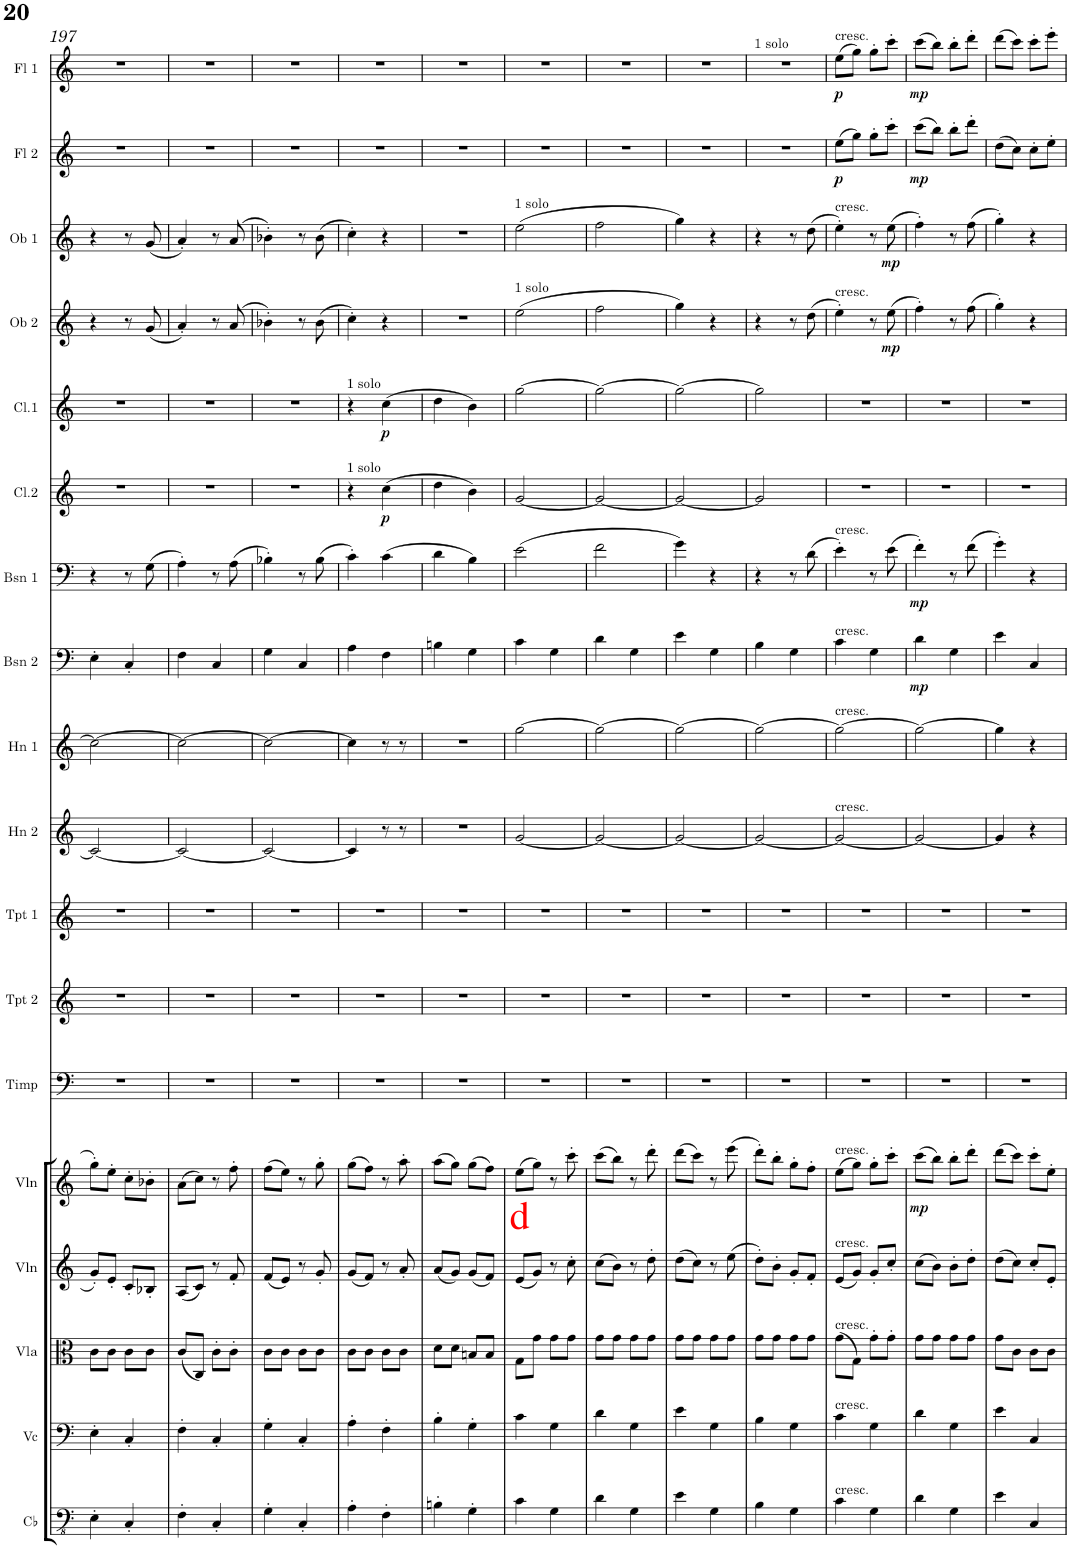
**kern	**kern	**kern	**kern	**kern	**text	**dynam	**kern	**kern	**kern	**kern	**kern	**kern	**dynam	**kern	**dynam	**kern	**dynam	**kern	**dynam	**kern	**dynam	**kern	**dynam	**kern	**dynam	**kern	**dynam
*part18	*part17	*part16	*part15	*part14	*part14	*part14	*part13	*part12	*part11	*part10	*part9	*part8	*part8	*part7	*part7	*part6	*part6	*part5	*part5	*part4	*part4	*part3	*part3	*part2	*part2	*part1	*part1
*staff18	*staff17	*staff16	*staff15	*staff14	*staff14	*staff14	*staff13	*staff12	*staff11	*staff10	*staff9	*staff8	*staff8	*staff7	*staff7	*staff6	*staff6	*staff5	*staff5	*staff4	*staff4	*staff3	*staff3	*staff2	*staff2	*staff1	*staff1
*I"Contrabass	*I"Violoncello	*I"Viola	*I"Violin	*I"Violin	*	*	*I"Timpani	*I"C Trumpet 2	*I"C Trumpet 1	*I"C Horn 2	*I"C Horn 1	*I"Bassoon 2	*	*I"Bassoon 1	*	*I"C Clarinet 2	*	*I"C Clarinet 1	*	*I"Oboe 2	*	*I"Oboe 1	*	*I"Flute 2	*	*I"Flute 1	*
*I'Cb	*I'Vc	*I'Vla	*I'Vln	*I'Vln	*	*	*I'Timp	*I'Tpt 2	*I'Tpt 1	*I'Hn 2	*I'Hn 1	*I'Bsn 2	*	*I'Bsn 1	*	*I'Cl.2	*	*I'Cl.1	*	*I'Ob 2	*	*I'Ob 1	*	*I'Fl 2	*	*I'Fl 1	*
!!LO:PB:g=z
*clefFv4	*clefF4	*clefC3	*clefG2	*clefG2	*	*	*clefF4	*clefG2	*clefG2	*clefG2	*clefG2	*clefF4	*	*clefF4	*	*clefG2	*	*clefG2	*	*clefG2	*	*clefG2	*	*clefG2	*	*clefG2	*
*	*	*	*	*	*	*	*	*	*	*Trd7c12	*Trd7c12	*	*	*	*	*Trd1c2	*	*Trd1c2	*	*	*	*	*	*	*	*	*
*k[]	*k[]	*k[]	*k[]	*k[]	*	*	*k[]	*k[]	*k[]	*k[]	*k[]	*k[]	*	*k[]	*	*k[]	*	*k[]	*	*k[]	*	*k[]	*	*k[]	*	*k[]	*
*M2/4	*M2/4	*M2/4	*M2/4	*M2/4	*	*	*M2/4	*M2/4	*M2/4	*M2/4	*M2/4	*M2/4	*	*M2/4	*	*M2/4	*	*M2/4	*	*M2/4	*	*M2/4	*	*M2/4	*	*M2/4	*
=197	=197	=197	=197	=197	=197	=197	=197	=197	=197	=197	=197	=197	=197	=197	=197	=197	=197	=197	=197	=197	=197	=197	=197	=197	=197	=197	=197
4EE'\	4E'\	8c\L	8g'/L	8gg'\L	.	.	2r	2r	2r	2c/_	2cc\_	4E'\	.	4r	.	2r	.	2r	.	4r	.	4r	.	2r	.	2r	.
.	.	8c\J	8e'/J	8ee'\J	.	.	.	.	.	.	.	.	.	.	.	.	.	.	.	.	.	.	.	.	.	.	.
4CC'/	4C'/	8c\L	8c'/L	8cc'\L	.	.	.	.	.	.	.	4C'/	.	8r	.	.	.	.	.	8r	.	8r	.	.	.	.	.
.	.	8c\J	8B-X'/J	8b-X'\J	.	.	.	.	.	.	.	.	.	(8G\	.	.	.	.	.	(8g/	.	(8g/	.	.	.	.	.
=198	=198	=198	=198	=198	=198	=198	=198	=198	=198	=198	=198	=198	=198	=198	=198	=198	=198	=198	=198	=198	=198	=198	=198	=198	=198	=198	=198
4FF'\	4F'\	(8c/L	(8A/L	(8a\L	.	.	2r	2r	2r	2c/_	2cc\_	4F\	.	4A'\)	.	2r	.	2r	.	4a'/)	.	4a'/)	.	2r	.	2r	.
.	.	8C/J)	8c/J)	8cc\J)	.	.	.	.	.	.	.	.	.	.	.	.	.	.	.	.	.	.	.	.	.	.	.
4CC'/	4C'/	8c'\L	8r	8r	.	.	.	.	.	.	.	4C/	.	8r	.	.	.	.	.	8r	.	8r	.	.	.	.	.
.	.	8c'\J	8f'/	8ff'\	.	.	.	.	.	.	.	.	.	(8A\	.	.	.	.	.	(8a/	.	(8a/	.	.	.	.	.
=199	=199	=199	=199	=199	=199	=199	=199	=199	=199	=199	=199	=199	=199	=199	=199	=199	=199	=199	=199	=199	=199	=199	=199	=199	=199	=199	=199
4GG'\	4G'\	8c\L	(8f/L	(8ff\L	.	.	2r	2r	2r	2c/_	2cc\_	4G\	.	4B-X'\)	.	2r	.	2r	.	4b-X'\)	.	4b-X'\)	.	2r	.	2r	.
.	.	8c\J	8e/J)	8ee\J)	.	.	.	.	.	.	.	.	.	.	.	.	.	.	.	.	.	.	.	.	.	.	.
4CC'/	4C'/	8c\L	8r	8r	.	.	.	.	.	.	.	4C/	.	8r	.	.	.	.	.	8r	.	8r	.	.	.	.	.
.	.	8c\J	8g'/	8gg'\	.	.	.	.	.	.	.	.	.	(8B-\	.	.	.	.	.	(8b-\	.	(8b-\	.	.	.	.	.
=200	=200	=200	=200	=200	=200	=200	=200	=200	=200	=200	=200	=200	=200	=200	=200	=200	=200	=200	=200	=200	=200	=200	=200	=200	=200	=200	=200
!	!	!	!	!	!	!	!	!	!	!	!	!	!	!	!	!	!	!LO:TX:a:t=1 solo	!	!	!	!	!	!	!	!	!
!	!	!	!	!	!	!	!	!	!	!	!	!	!	!	!	!LO:TX:a:t=1 solo	!	!	!	!	!	!	!	!	!	!	!
4AA'\	4A'\	8c\L	(8g/L	(8gg\L	.	.	2r	2r	2r	4c/]	4cc\]	4A\	.	4c'\)	.	4r	.	4r	.	4cc'\)	.	4cc'\)	.	2r	.	2r	.
.	.	8c\J	8f/J)	8ff\J)	.	.	.	.	.	.	.	.	.	.	.	.	.	.	.	.	.	.	.	.	.	.	.
!	!	!	!	!	!	!	!	!	!	!	!	!	!	!	!	!	!LO:DY:b	!	!LO:DY:b	!	!	!	!	!	!	!	!
4FF'\	4F'\	8c\L	8r	8r	.	.	.	.	.	8r	8r	4F\	.	(4c\	.	(4cc\	p	(4cc\	p	4r	.	4r	.	.	.	.	.
.	.	8c\J	8a'/	8aa'\	.	.	.	.	.	8r	8r	.	.	.	.	.	.	.	.	.	.	.	.	.	.	.	.
=201	=201	=201	=201	=201	=201	=201	=201	=201	=201	=201	=201	=201	=201	=201	=201	=201	=201	=201	=201	=201	=201	=201	=201	=201	=201	=201	=201
4BBn'\	4B'\	8d\L	(8a/L	(8aa\L	.	.	2r	2r	2r	2r	2r	4Bn\	.	4d\	.	4dd\	.	4dd\	.	2r	.	2r	.	2r	.	2r	.
.	.	8d\J	8g/J)	8gg\J)	.	.	.	.	.	.	.	.	.	.	.	.	.	.	.	.	.	.	.	.	.	.	.
4GG'\	4G'\	8Bn/L	(8g/L	(8gg\L	.	.	.	.	.	.	.	4G\	.	4B\)	.	4b\)	.	4b\)	.	.	.	.	.	.	.	.	.
.	.	8B/J	8f/J)	8ff\J)	.	.	.	.	.	.	.	.	.	.	.	.	.	.	.	.	.	.	.	.	.	.	.
=202	=202	=202	=202	=202	=202	=202	=202	=202	=202	=202	=202	=202	=202	=202	=202	=202	=202	=202	=202	=202	=202	=202	=202	=202	=202	=202	=202
!	!	!	!	!	!	!	!	!	!	!	!	!	!	!	!	!	!	!	!	!	!	!LO:TX:a:t=1 solo	!	!	!	!	!
!	!	!	!	!	!	!	!	!	!	!	!	!	!	!	!	!	!	!	!	!LO:TX:a:t=1 solo	!	!	!	!	!	!	!
!	!	!	!	!	!LO:LY:b:color=#FF0000	!	!	!	!	!	!	!	!	!	!	!	!	!	!	!	!	!	!	!	!	!	!
4C\	4c\	8G\L	(8e/L	(8ee\L	d	.	2r	2r	2r	[2g/	[2gg\	4c\	.	(2e\	.	[2g/	.	[2gg\	.	(2ee\	.	(2ee\	.	2r	.	2r	.
.	.	8g\J	8g/J)	8gg\J)	.	.	.	.	.	.	.	.	.	.	.	.	.	.	.	.	.	.	.	.	.	.	.
4GG\	4G\	8g\L	8r	8r	.	.	.	.	.	.	.	4G\	.	.	.	.	.	.	.	.	.	.	.	.	.	.	.
.	.	8g\J	8cc'\	8ccc'\	.	.	.	.	.	.	.	.	.	.	.	.	.	.	.	.	.	.	.	.	.	.	.
=203	=203	=203	=203	=203	=203	=203	=203	=203	=203	=203	=203	=203	=203	=203	=203	=203	=203	=203	=203	=203	=203	=203	=203	=203	=203	=203	=203
4D\	4d\	8g\L	(8cc\L	(8ccc\L	.	.	2r	2r	2r	2g/_	2gg\_	4d\	.	2f\	.	2g/_	.	2gg\_	.	2ff\	.	2ff\	.	2r	.	2r	.
.	.	8g\J	8b\J)	8bb\J)	.	.	.	.	.	.	.	.	.	.	.	.	.	.	.	.	.	.	.	.	.	.	.
4GG\	4G\	8g\L	8r	8r	.	.	.	.	.	.	.	4G\	.	.	.	.	.	.	.	.	.	.	.	.	.	.	.
.	.	8g\J	8dd'\	8ddd'\	.	.	.	.	.	.	.	.	.	.	.	.	.	.	.	.	.	.	.	.	.	.	.
=204	=204	=204	=204	=204	=204	=204	=204	=204	=204	=204	=204	=204	=204	=204	=204	=204	=204	=204	=204	=204	=204	=204	=204	=204	=204	=204	=204
4E\	4e\	8g\L	(8dd\L	(8ddd\L	.	.	2r	2r	2r	2g/_	2gg\_	4e\	.	4g\)	.	2g/_	.	2gg\_	.	4gg\)	.	4gg\)	.	2r	.	2r	.
.	.	8g\J	8cc\J)	8ccc\J)	.	.	.	.	.	.	.	.	.	.	.	.	.	.	.	.	.	.	.	.	.	.	.
4GG\	4G\	8g\L	8r	8r	.	.	.	.	.	.	.	4G\	.	4r	.	.	.	.	.	4r	.	4r	.	.	.	.	.
.	.	8g\J	(8ee\	(8eee\	.	.	.	.	.	.	.	.	.	.	.	.	.	.	.	.	.	.	.	.	.	.	.
=205	=205	=205	=205	=205	=205	=205	=205	=205	=205	=205	=205	=205	=205	=205	=205	=205	=205	=205	=205	=205	=205	=205	=205	=205	=205	=205	=205
!	!	!	!	!	!	!	!	!	!	!	!	!	!	!	!	!	!	!	!	!	!	!	!	!	!	!LO:TX:a:t=1 solo	!
4BB\	4B\	8g\L	8dd'\L)	8ddd'\L)	.	.	2r	2r	2r	2g/_	2gg\_	4B\	.	4r	.	2g/]	.	2gg\]	.	4r	.	4r	.	2r	.	2r	.
.	.	8g\J	8b'\J	8bb'\J	.	.	.	.	.	.	.	.	.	.	.	.	.	.	.	.	.	.	.	.	.	.	.
4GG\	4G\	8g\L	8g'/L	8gg'\L	.	.	.	.	.	.	.	4G\	.	8r	.	.	.	.	.	8r	.	8r	.	.	.	.	.
.	.	8g\J	8f'/J	8ff'\J	.	.	.	.	.	.	.	.	.	(8d\	.	.	.	.	.	(8dd\	.	(8dd\	.	.	.	.	.
=206	=206	=206	=206	=206	=206	=206	=206	=206	=206	=206	=206	=206	=206	=206	=206	=206	=206	=206	=206	=206	=206	=206	=206	=206	=206	=206	=206
!	!	!	!	!	!	!	!	!	!	!	!	!	!	!	!	!	!	!	!	!	!	!	!	!	!	!LO:TX:a:t=cresc.	!
!	!	!	!	!	!	!	!	!	!	!	!	!	!	!	!	!	!	!	!	!	!	!LO:TX:a:t=cresc.	!	!	!	!	!
!	!	!	!	!	!	!	!	!	!	!	!	!	!	!	!	!	!	!	!	!LO:TX:a:t=cresc.	!	!	!	!	!	!	!
!	!	!	!	!	!	!	!	!	!	!	!	!	!	!LO:TX:a:t=cresc.	!	!	!	!	!	!	!	!	!	!	!	!	!
!	!	!	!	!	!	!	!	!	!	!	!	!LO:TX:a:t=cresc.	!	!	!	!	!	!	!	!	!	!	!	!	!	!	!
!	!	!	!	!	!	!	!	!	!	!	!LO:TX:a:t=cresc.	!	!	!	!	!	!	!	!	!	!	!	!	!	!	!	!
!	!	!	!	!	!	!	!	!	!	!LO:TX:a:t=cresc.	!	!	!	!	!	!	!	!	!	!	!	!	!	!	!	!	!
!	!	!	!	!LO:TX:a:t=cresc.	!	!	!	!	!	!	!	!	!	!	!	!	!	!	!	!	!	!	!	!	!	!	!
!	!	!	!LO:TX:a:t=cresc.	!	!	!	!	!	!	!	!	!	!	!	!	!	!	!	!	!	!	!	!	!	!	!	!
!	!	!LO:TX:a:t=cresc.	!	!	!	!	!	!	!	!	!	!	!	!	!	!	!	!	!	!	!	!	!	!	!	!	!
!	!LO:TX:a:t=cresc.	!	!	!	!	!	!	!	!	!	!	!	!	!	!	!	!	!	!	!	!	!	!	!	!	!	!
!LO:TX:a:t=cresc.	!	!	!	!	!	!	!	!	!	!	!	!	!	!	!	!	!	!	!	!	!	!	!	!	!	!	!
!	!	!	!	!	!	!	!	!	!	!	!	!	!	!	!	!	!	!	!	!	!	!	!	!	!LO:DY:b	!	!LO:DY:b
4C\	4c\	(8g\L	(8e/L	(8ee\L	.	.	2r	2r	2r	2g/_	2gg\_	4c\	.	4e'\)	.	2r	.	2r	.	4ee'\)	.	4ee'\)	.	(8ee\L	p	(8ee\L	p
.	.	8G\J)	8g/J)	8gg\J)	.	.	.	.	.	.	.	.	.	.	.	.	.	.	.	.	.	.	.	8gg\J)	.	8gg\J)	.
4GG\	4G\	8g'\L	8g'/L	8gg'\L	.	.	.	.	.	.	.	4G\	.	8r	.	.	.	.	.	8r	.	8r	.	8gg'\L	.	8gg'\L	.
!	!	!	!	!	!	!	!	!	!	!	!	!	!	!	!	!	!	!	!	!	!LO:DY:b	!	!LO:DY:b	!	!	!	!
.	.	8g'\J	8cc'/J	8ccc'\J	.	.	.	.	.	.	.	.	.	(8e\	.	.	.	.	.	(8ee\	mp	(8ee\	mp	8ccc'\J	.	8ccc'\J	.
=207	=207	=207	=207	=207	=207	=207	=207	=207	=207	=207	=207	=207	=207	=207	=207	=207	=207	=207	=207	=207	=207	=207	=207	=207	=207	=207	=207
!	!	!	!	!	!	!LO:DY:b	!	!	!	!	!	!	!LO:DY:b	!	!LO:DY:b	!	!	!	!	!	!	!	!	!	!LO:DY:b	!	!LO:DY:b
4D\	4d\	8g\L	(8cc\L	(8ccc\L	.	mp	2r	2r	2r	2g/_	2gg\_	4d\	mp	4f'\)	mp	2r	.	2r	.	4ff'\)	.	4ff'\)	.	(8ccc\L	mp	(8ccc\L	mp
.	.	8g\J	8b\J)	8bb\J)	.	.	.	.	.	.	.	.	.	.	.	.	.	.	.	.	.	.	.	8bb\J)	.	8bb\J)	.
4GG\	4G\	8g\L	8b'\L	8bb'\L	.	.	.	.	.	.	.	4G\	.	8r	.	.	.	.	.	8r	.	8r	.	8bb'\L	.	8bb'\L	.
.	.	8g\J	8dd'\J	8ddd'\J	.	.	.	.	.	.	.	.	.	(8f\	.	.	.	.	.	(8ff\	.	(8ff\	.	8ddd'\J	.	8ddd'\J	.
=208	=208	=208	=208	=208	=208	=208	=208	=208	=208	=208	=208	=208	=208	=208	=208	=208	=208	=208	=208	=208	=208	=208	=208	=208	=208	=208	=208
4E\	4e\	8g\L	(8dd\L	(8ddd\L	.	.	2r	2r	2r	4g/]	4gg\]	4e\	.	4g'\)	.	2r	.	2r	.	4gg'\)	.	4gg'\)	.	(8dd\L	.	(8ddd\L	.
.	.	8c\J	8cc\J)	8ccc\J)	.	.	.	.	.	.	.	.	.	.	.	.	.	.	.	.	.	.	.	8cc\J)	.	8ccc\J)	.
4CC/	4C/	8c\L	8cc'/L	8ccc'\L	.	.	.	.	.	4r	4r	4C/	.	4r	.	.	.	.	.	4r	.	4r	.	8cc'\L	.	8ccc'\L	.
.	.	8c\J	8e'/J	8ee'\J	.	.	.	.	.	.	.	.	.	.	.	.	.	.	.	.	.	.	.	8ee'\J	.	8eee'\J	.
=	=	=	=	=	=	=	=	=	=	=	=	=	=	=	=	=	=	=	=	=	=	=	=	=	=	=	=
*-	*-	*-	*-	*-	*-	*-	*-	*-	*-	*-	*-	*-	*-	*-	*-	*-	*-	*-	*-	*-	*-	*-	*-	*-	*-	*-	*-
